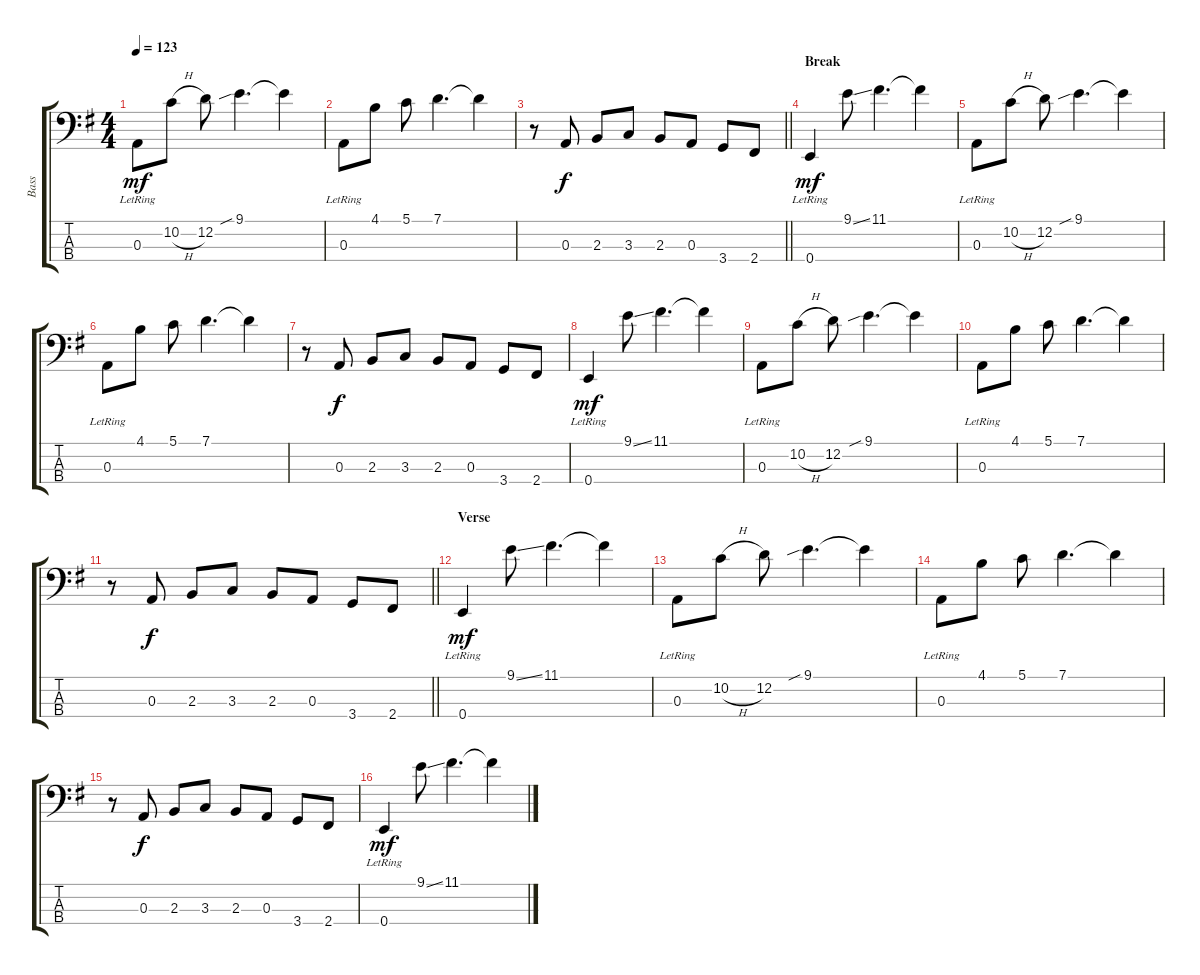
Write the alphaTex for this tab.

\track ("Bass" "Bass") {instrument electricbassfinger}
\staff {score tabs}
\tuning (G2 D2 A1 E1) {hide}
\ts (4 4)
\tempo 123
\clef f4
\ks g
0.3{lr}.8{dy mf} 10.2{h}.8 12.2.8 9.1{sib}.4{d} 9.1{t}.4 |
0.3{lr}.8 4.1.8 5.1.8 7.1.4{d} 7.1{t}.4 |
\barLineRight lightlight
r.8 0.3.8{dy f} 2.3.8 3.3.8 2.3.8 0.3.8 3.4.8 2.4.8 |
\section ("" "Break")
0.4{lr}.4{dy mf} 9.1{ss}.8 11.1.4{d} 11.1{t}.4 |
0.3{lr}.8 10.2{h}.8 12.2.8 9.1{sib}.4{d} 9.1{t}.4 |
0.3{lr}.8 4.1.8 5.1.8 7.1.4{d} 7.1{t}.4 |
r.8 0.3.8{dy f} 2.3.8 3.3.8 2.3.8 0.3.8 3.4.8 2.4.8 |
0.4{lr}.4{dy mf} 9.1{ss}.8 11.1.4{d} 11.1{t}.4 |
0.3{lr}.8 10.2{h}.8 12.2.8 9.1{sib}.4{d} 9.1{t}.4 |
0.3{lr}.8 4.1.8 5.1.8 7.1.4{d} 7.1{t}.4 |
\barLineRight lightlight
r.8 0.3.8{dy f} 2.3.8 3.3.8 2.3.8 0.3.8 3.4.8 2.4.8 |
\section ("" "Verse")
0.4{lr}.4{dy mf} 9.1{ss}.8 11.1.4{d} 11.1{t}.4 |
0.3{lr}.8 10.2{h}.8 12.2.8 9.1{sib}.4{d} 9.1{t}.4 |
0.3{lr}.8 4.1.8 5.1.8 7.1.4{d} 7.1{t}.4 |
r.8 0.3.8{dy f} 2.3.8 3.3.8 2.3.8 0.3.8 3.4.8 2.4.8 |
0.4{lr}.4{dy mf} 9.1{ss}.8 11.1.4{d} 11.1{t}.4
